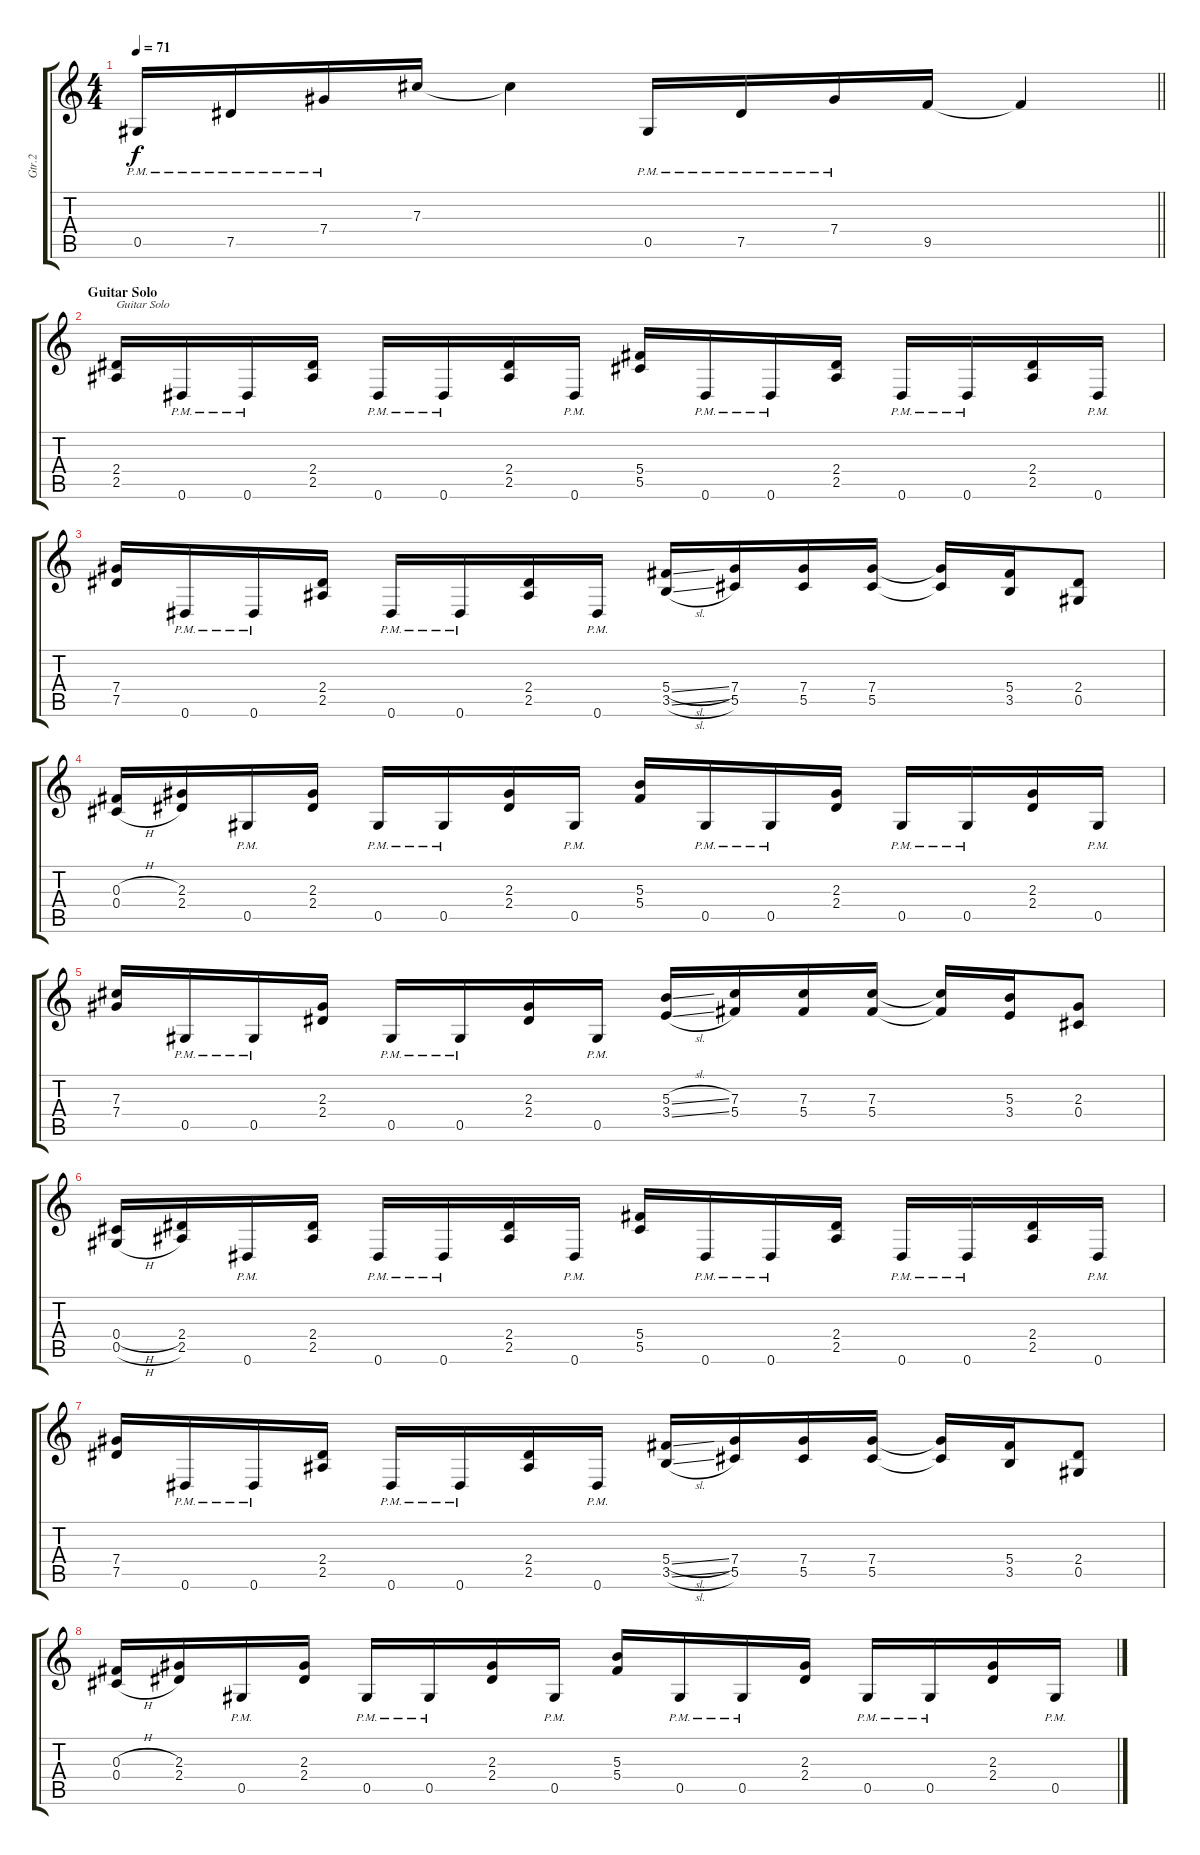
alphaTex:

\track ("Gtr.2" "Gtr.2") {instrument distortionguitar}
\staff {score tabs}
\tuning (Eb4 Bb3 Gb3 Db3 Ab2 Eb2) {hide}
\ts (4 4)
\tempo 71
\clef g2
\barLineRight lightlight
\ks c
0.5{pm}.16{dy f} 7.5{pm}.16 7.4{pm}.16 7.3.16 7.3{t}.4 0.5{pm}.16 7.5{pm}.16 7.4{pm}.16 9.5.16 9.5{t}.4 |
\section ("" "Guitar Solo")
(2.4 2.5).16{txt "Guitar Solo" volume 12} 0.6{pm}.16 0.6{pm}.16 (2.4 2.5).16 0.6{pm}.16 0.6{pm}.16 (2.4 2.5).16 0.6{pm}.16 (5.4 5.5).16 0.6{pm}.16 0.6{pm}.16 (2.4 2.5).16 0.6{pm}.16 0.6{pm}.16 (2.4 2.5).16 0.6{pm}.16 |
(7.4 7.5).16 0.6{pm}.16 0.6{pm}.16 (2.4 2.5).16 0.6{pm}.16 0.6{pm}.16 (2.4 2.5).16 0.6{pm}.16 (5.4{sl} 3.5{sl}).16 (7.4 5.5).16 (7.4 5.5).16 (7.4 5.5).16 (7.4{t} 5.5{t}).16 (5.4 3.5).16 (2.4 0.5).8 |
(0.3{h} 0.4{h}).16 (2.3 2.4).16 0.5{pm}.16 (2.3 2.4).16 0.5{pm}.16 0.5{pm}.16 (2.3 2.4).16 0.5{pm}.16 (5.3 5.4).16 0.5{pm}.16 0.5{pm}.16 (2.3 2.4).16 0.5{pm}.16 0.5{pm}.16 (2.3 2.4).16 0.5{pm}.16 |
(7.3 7.4).16 0.5{pm}.16 0.5{pm}.16 (2.3 2.4).16 0.5{pm}.16 0.5{pm}.16 (2.3 2.4).16 0.5{pm}.16 (5.3{sl} 3.4{sl}).16 (7.3 5.4).16 (7.3 5.4).16 (7.3 5.4).16 (7.3{t} 5.4{t}).16 (5.3 3.4).16 (2.3 0.4).8 |
(0.4{h} 0.5{h}).16 (2.4 2.5).16 0.6{pm}.16 (2.4 2.5).16 0.6{pm}.16 0.6{pm}.16 (2.4 2.5).16 0.6{pm}.16 (5.4 5.5).16 0.6{pm}.16 0.6{pm}.16 (2.4 2.5).16 0.6{pm}.16 0.6{pm}.16 (2.4 2.5).16 0.6{pm}.16 |
(7.4 7.5).16 0.6{pm}.16 0.6{pm}.16 (2.4 2.5).16 0.6{pm}.16 0.6{pm}.16 (2.4 2.5).16 0.6{pm}.16 (5.4{sl} 3.5{sl}).16 (7.4 5.5).16 (7.4 5.5).16 (7.4 5.5).16 (7.4{t} 5.5{t}).16 (5.4 3.5).16 (2.4 0.5).8 |
(0.3{h} 0.4{h}).16 (2.3 2.4).16 0.5{pm}.16 (2.3 2.4).16 0.5{pm}.16 0.5{pm}.16 (2.3 2.4).16 0.5{pm}.16 (5.3 5.4).16 0.5{pm}.16 0.5{pm}.16 (2.3 2.4).16 0.5{pm}.16 0.5{pm}.16 (2.3 2.4).16 0.5{pm}.16
